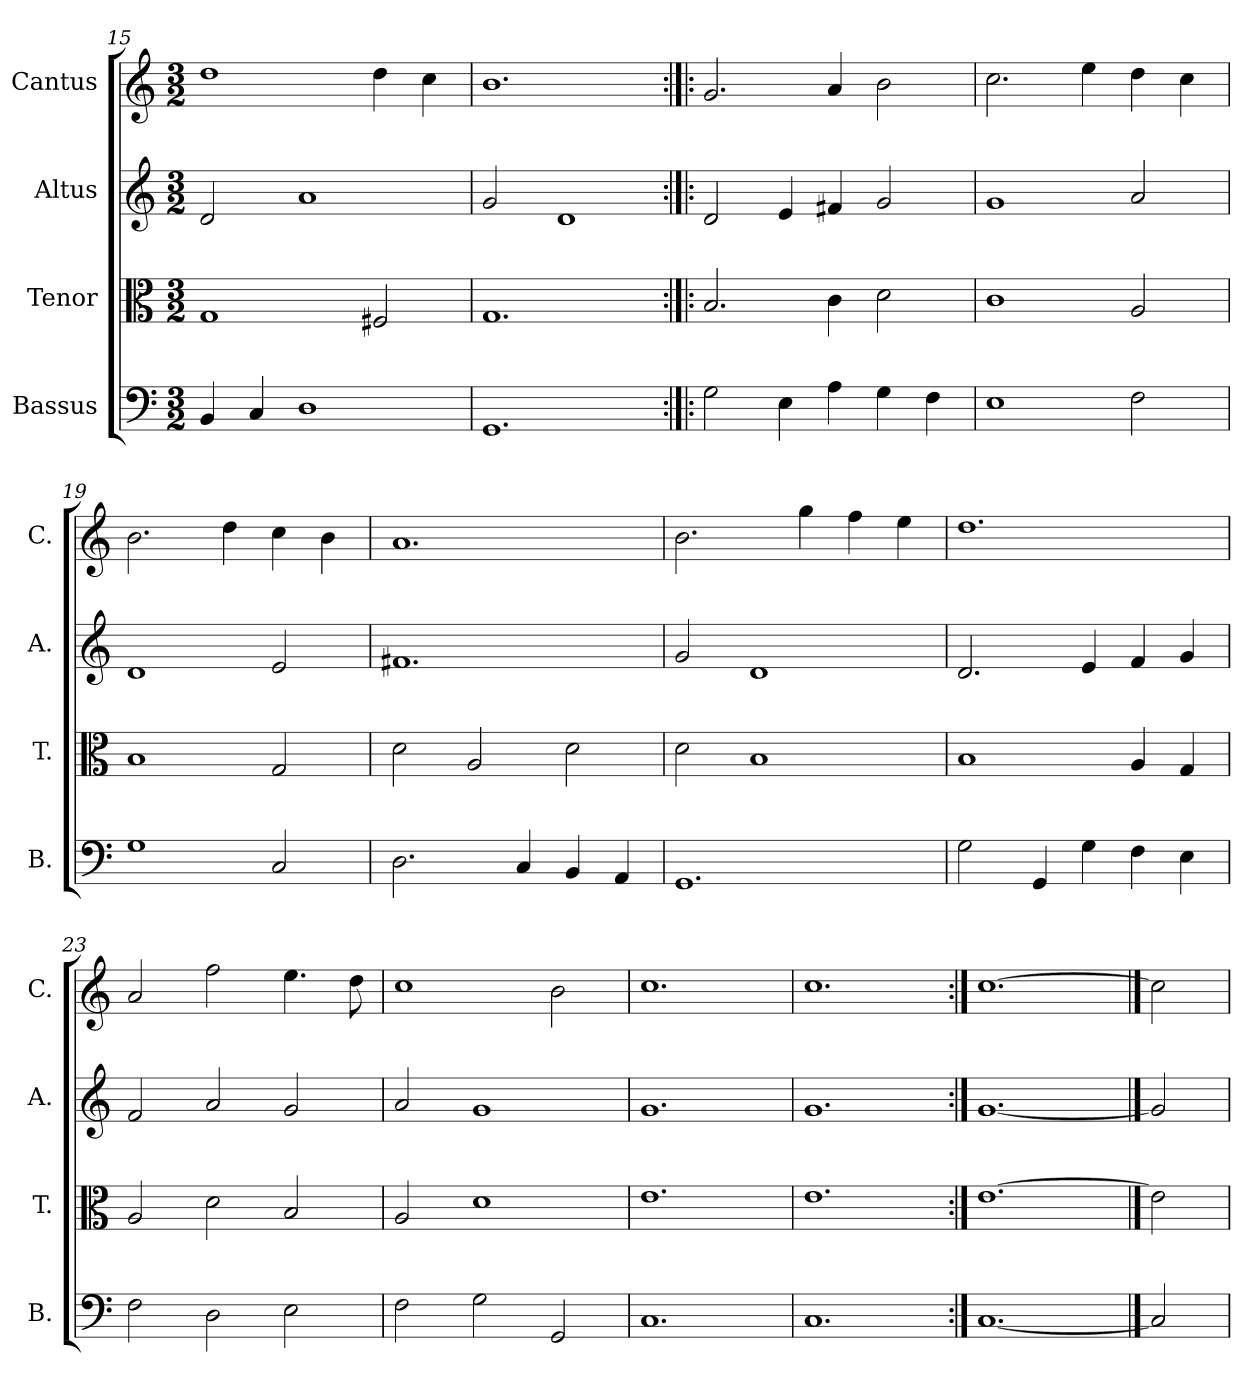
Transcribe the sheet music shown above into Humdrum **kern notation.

**kern	**kern	**kern	**kern
*part4	*part3	*part2	*part1
*staff4	*staff3	*staff2	*staff1
*I"Bassus	*I"Tenor	*I"Altus	*I"Cantus
*I'B.	*I'T.	*I'A.	*I'C.
*clefF4	*clefC3	*clefG2	*clefG2
*k[]	*k[]	*k[]	*k[]
*C:	*C:	*C:	*C:
*M3/2	*M3/2	*M3/2	*M3/2
=15	=15	=15	=15
4BB/	1G/	2d/	1dd\
4C/	.	.	.
1D\	.	1a/	.
.	2F#X/	.	4dd\
.	.	.	4cc\
=16	=16	=16	=16
1.GG/	1.G/	2g/	1.b\
.	.	1d/	.
=17:|!|:	=17:|!|:	=17:|!|:	=17:|!|:
2G\	2.B/	2d/	2.g/
4E\	.	4e/	.
4A\	4c\	4f#X/	4a/
4G\	2d\	2g/	2b\
4F\	.	.	.
=18	=18	=18	=18
1E\	1c\	1g/	2.cc\
.	.	.	4ee\
2F\	2A/	2a/	4dd\
.	.	.	4cc\
=19	=19	=19	=19
1G\	1B/	1d/	2.b\
.	.	.	4dd\
2C/	2G/	2e/	4cc\
.	.	.	4b\
=20	=20	=20	=20
2.D\	2d\	1.f#X/	1.a/
.	2A/	.	.
4C/	.	.	.
4BB/	2d\	.	.
4AA/	.	.	.
=21	=21	=21	=21
1.GG/	2d\	2g/	2.b\
.	1B/	1d/	.
.	.	.	4gg\
.	.	.	4ff\
.	.	.	4ee\
=22	=22	=22	=22
2G\	1B/	2.d/	1.dd\
4GG/	.	.	.
4G\	.	4e/	.
4F\	4A/	4f/	.
4E\	4G/	4g/	.
=23	=23	=23	=23
2F\	2A/	2f/	2a/
2D\	2d\	2a/	2ff\
2E\	2B/	2g/	4.ee\
.	.	.	8dd\
=24	=24	=24	=24
2F\	2A/	2a/	1cc\
2G\	1d\	1g/	.
2GG/	.	.	2b\
=25	=25	=25	=25
1.C/	1.e\	1.g/	1.cc\
=26	=26	=26	=26
1.C/	1.e\	1.g/	1.cc\
=27:|!	=27:|!	=27:|!	=27:|!
[1.C/	[1.e\	[1.g/	[1.cc\
==28	==28	==28	==28
2C/]	2e\]	2g/]	2cc\]
=	=	=	=
*-	*-	*-	*-
